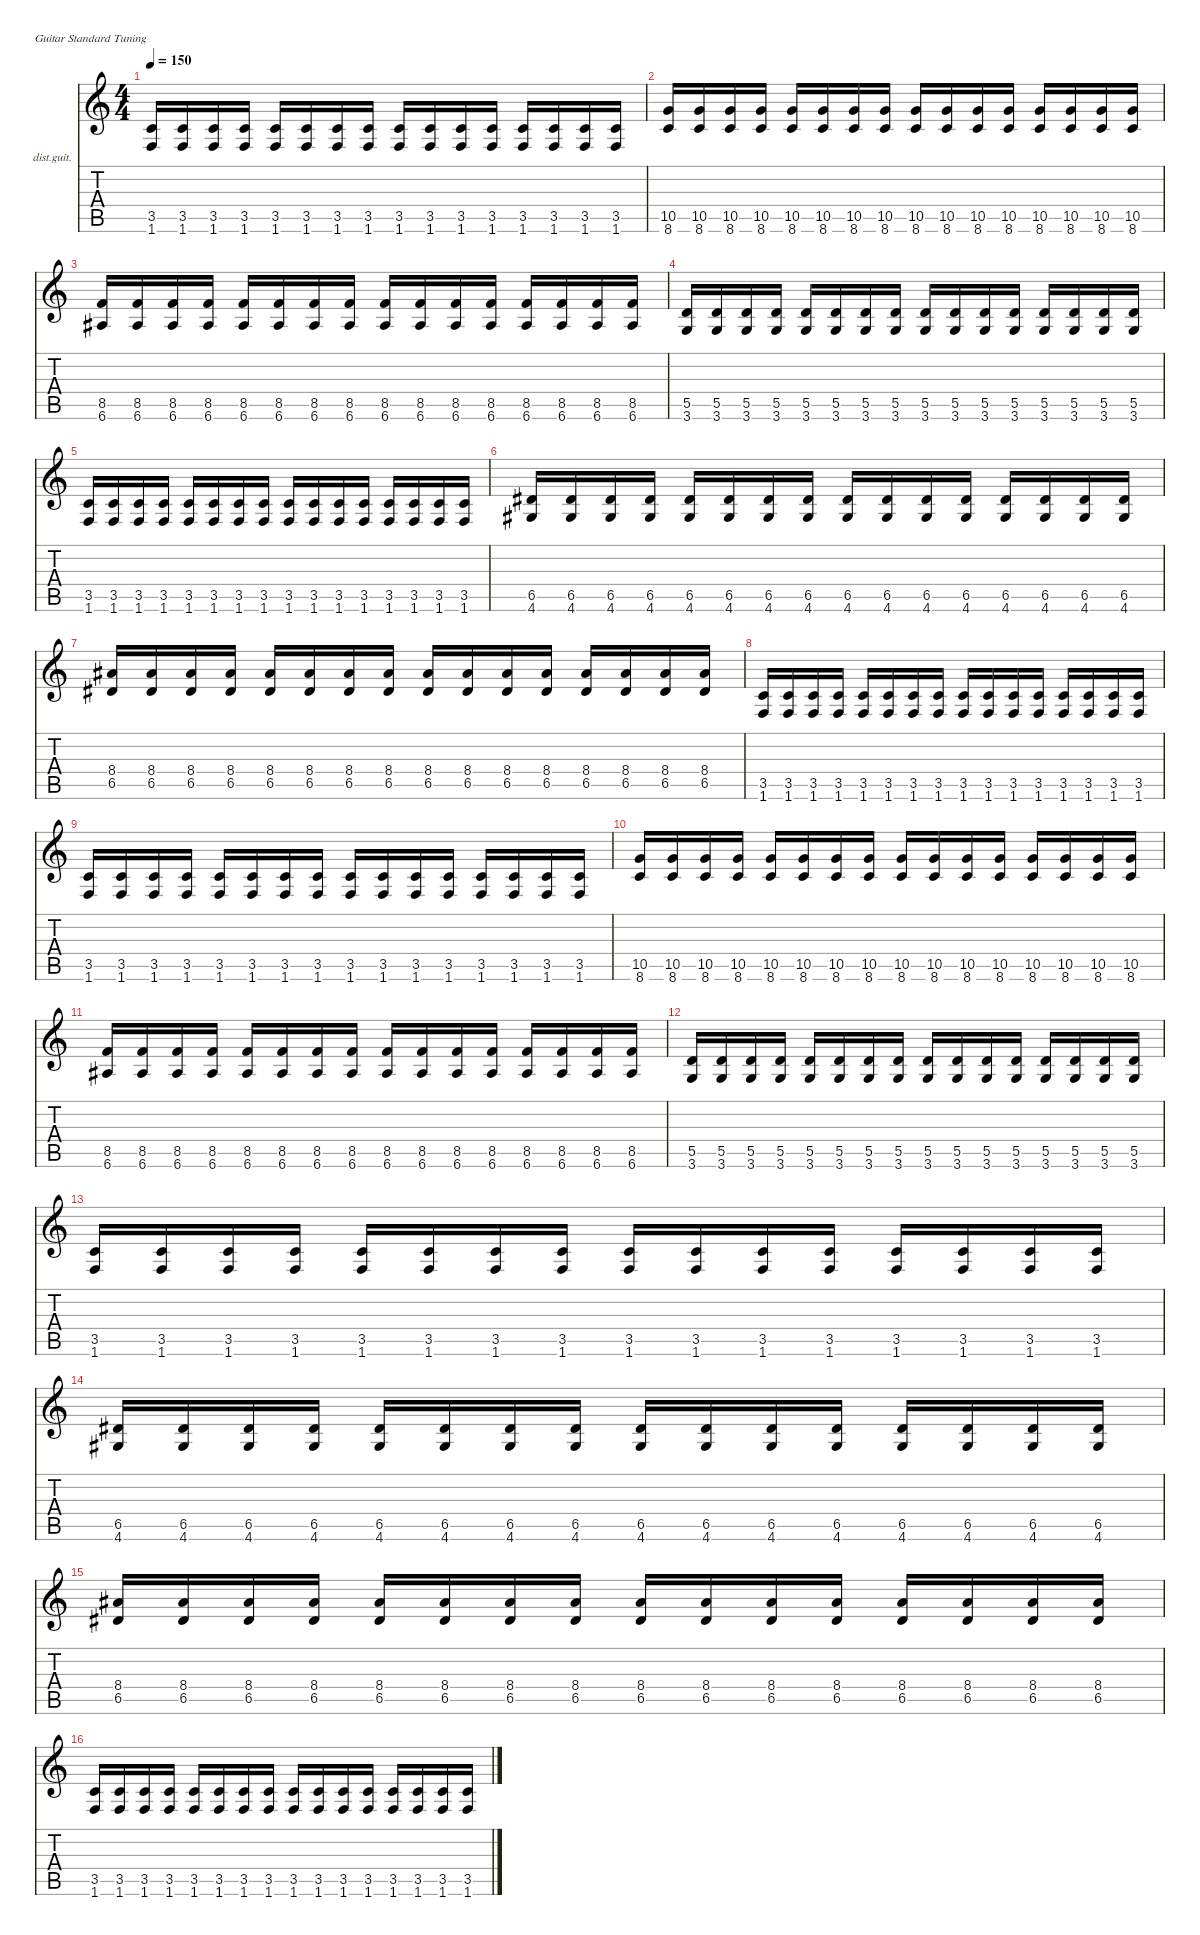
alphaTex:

\defaultSystemsLayout 4
\hideDynamics
\bracketExtendMode nobrackets
\firstSystemTrackNameOrientation horizontal
\otherSystemsTrackNameOrientation horizontal
\track ("Distortion Guitar" "dist.guit.") {mute instrument distortionguitar}
\staff {score tabs}
\tuning (E4 B3 G3 D3 A2 E2)
\ts (4 4)
\tempo 150
\clef g2
\ks c
(1.6 3.5).16{dy mf} (1.6 3.5).16 (1.6 3.5).16 (1.6 3.5).16 (1.6 3.5).16 (1.6 3.5).16 (1.6 3.5).16 (1.6 3.5).16 (1.6 3.5).16 (1.6 3.5).16 (1.6 3.5).16 (1.6 3.5).16 (1.6 3.5).16 (1.6 3.5).16 (1.6 3.5).16 (1.6 3.5).16 |
(10.5 8.6).16 (10.5 8.6).16 (10.5 8.6).16 (10.5 8.6).16 (10.5 8.6).16 (10.5 8.6).16 (10.5 8.6).16 (10.5 8.6).16 (10.5 8.6).16 (10.5 8.6).16 (10.5 8.6).16 (10.5 8.6).16 (10.5 8.6).16 (10.5 8.6).16 (10.5 8.6).16 (10.5 8.6).16 |
(8.5 6.6{acc #}).16 (6.6{acc #} 8.5).16 (6.6{acc #} 8.5).16 (6.6{acc #} 8.5).16 (6.6{acc #} 8.5).16 (6.6{acc #} 8.5).16 (6.6{acc #} 8.5).16 (6.6{acc #} 8.5).16 (6.6{acc #} 8.5).16 (6.6{acc #} 8.5).16 (6.6{acc #} 8.5).16 (6.6{acc #} 8.5).16 (6.6{acc #} 8.5).16 (6.6{acc #} 8.5).16 (6.6{acc #} 8.5).16 (6.6{acc #} 8.5).16 |
(3.6 5.5).16 (5.5 3.6).16 (5.5 3.6).16 (5.5 3.6).16 (5.5 3.6).16 (5.5 3.6).16 (5.5 3.6).16 (5.5 3.6).16 (3.6 5.5).16 (5.5 3.6).16 (5.5 3.6).16 (5.5 3.6).16 (5.5 3.6).16 (5.5 3.6).16 (5.5 3.6).16 (5.5 3.6).16 |
(1.6 3.5).16 (1.6 3.5).16 (1.6 3.5).16 (1.6 3.5).16 (1.6 3.5).16 (1.6 3.5).16 (1.6 3.5).16 (1.6 3.5).16 (1.6 3.5).16 (1.6 3.5).16 (1.6 3.5).16 (1.6 3.5).16 (1.6 3.5).16 (1.6 3.5).16 (1.6 3.5).16 (1.6 3.5).16 |
(4.6{acc #} 6.5{acc #}).16 (4.6{acc #} 6.5{acc #}).16 (4.6{acc #} 6.5{acc #}).16 (4.6{acc #} 6.5{acc #}).16 (4.6{acc #} 6.5{acc #}).16 (4.6{acc #} 6.5{acc #}).16 (4.6{acc #} 6.5{acc #}).16 (6.5{acc #} 4.6{acc #}).16 (4.6{acc #} 6.5{acc #}).16 (4.6{acc #} 6.5{acc #}).16 (4.6{acc #} 6.5{acc #}).16 (4.6{acc #} 6.5{acc #}).16 (4.6{acc #} 6.5{acc #}).16 (4.6{acc #} 6.5{acc #}).16 (4.6{acc #} 6.5{acc #}).16 (6.5{acc #} 4.6{acc #}).16 |
(6.5{acc #} 8.4{acc #}).16 (6.5{acc #} 8.4{acc #}).16 (6.5{acc #} 8.4{acc #}).16 (6.5{acc #} 8.4{acc #}).16 (6.5{acc #} 8.4{acc #}).16 (6.5{acc #} 8.4{acc #}).16 (6.5{acc #} 8.4{acc #}).16 (6.5{acc #} 8.4{acc #}).16 (6.5{acc #} 8.4{acc #}).16 (6.5{acc #} 8.4{acc #}).16 (6.5{acc #} 8.4{acc #}).16 (6.5{acc #} 8.4{acc #}).16 (6.5{acc #} 8.4{acc #}).16 (6.5{acc #} 8.4{acc #}).16 (6.5{acc #} 8.4{acc #}).16 (6.5{acc #} 8.4{acc #}).16 |
(1.6 3.5).16 (1.6 3.5).16 (1.6 3.5).16 (1.6 3.5).16 (1.6 3.5).16 (1.6 3.5).16 (1.6 3.5).16 (1.6 3.5).16 (1.6 3.5).16 (1.6 3.5).16 (1.6 3.5).16 (1.6 3.5).16 (1.6 3.5).16 (1.6 3.5).16 (1.6 3.5).16 (1.6 3.5).16 |
(1.6 3.5).16 (1.6 3.5).16 (1.6 3.5).16 (1.6 3.5).16 (1.6 3.5).16 (1.6 3.5).16 (1.6 3.5).16 (1.6 3.5).16 (1.6 3.5).16 (1.6 3.5).16 (1.6 3.5).16 (1.6 3.5).16 (1.6 3.5).16 (1.6 3.5).16 (1.6 3.5).16 (1.6 3.5).16 |
(10.5 8.6).16 (10.5 8.6).16 (10.5 8.6).16 (10.5 8.6).16 (10.5 8.6).16 (10.5 8.6).16 (10.5 8.6).16 (10.5 8.6).16 (10.5 8.6).16 (10.5 8.6).16 (10.5 8.6).16 (10.5 8.6).16 (10.5 8.6).16 (10.5 8.6).16 (10.5 8.6).16 (10.5 8.6).16 |
(8.5 6.6{acc #}).16 (6.6{acc #} 8.5).16 (6.6{acc #} 8.5).16 (6.6{acc #} 8.5).16 (6.6{acc #} 8.5).16 (6.6{acc #} 8.5).16 (6.6{acc #} 8.5).16 (6.6{acc #} 8.5).16 (6.6{acc #} 8.5).16 (6.6{acc #} 8.5).16 (6.6{acc #} 8.5).16 (6.6{acc #} 8.5).16 (6.6{acc #} 8.5).16 (6.6{acc #} 8.5).16 (6.6{acc #} 8.5).16 (6.6{acc #} 8.5).16 |
(3.6 5.5).16 (5.5 3.6).16 (5.5 3.6).16 (5.5 3.6).16 (5.5 3.6).16 (5.5 3.6).16 (5.5 3.6).16 (5.5 3.6).16 (3.6 5.5).16 (5.5 3.6).16 (5.5 3.6).16 (5.5 3.6).16 (5.5 3.6).16 (5.5 3.6).16 (5.5 3.6).16 (5.5 3.6).16 |
(1.6 3.5).16 (1.6 3.5).16 (1.6 3.5).16 (1.6 3.5).16 (1.6 3.5).16 (1.6 3.5).16 (1.6 3.5).16 (1.6 3.5).16 (1.6 3.5).16 (1.6 3.5).16 (1.6 3.5).16 (1.6 3.5).16 (1.6 3.5).16 (1.6 3.5).16 (1.6 3.5).16 (1.6 3.5).16 |
(4.6{acc #} 6.5{acc #}).16 (4.6{acc #} 6.5{acc #}).16 (4.6{acc #} 6.5{acc #}).16 (4.6{acc #} 6.5{acc #}).16 (4.6{acc #} 6.5{acc #}).16 (4.6{acc #} 6.5{acc #}).16 (4.6{acc #} 6.5{acc #}).16 (6.5{acc #} 4.6{acc #}).16 (4.6{acc #} 6.5{acc #}).16 (4.6{acc #} 6.5{acc #}).16 (4.6{acc #} 6.5{acc #}).16 (4.6{acc #} 6.5{acc #}).16 (4.6{acc #} 6.5{acc #}).16 (4.6{acc #} 6.5{acc #}).16 (4.6{acc #} 6.5{acc #}).16 (6.5{acc #} 4.6{acc #}).16 |
(6.5{acc #} 8.4{acc #}).16 (6.5{acc #} 8.4{acc #}).16 (6.5{acc #} 8.4{acc #}).16 (6.5{acc #} 8.4{acc #}).16 (6.5{acc #} 8.4{acc #}).16 (6.5{acc #} 8.4{acc #}).16 (6.5{acc #} 8.4{acc #}).16 (6.5{acc #} 8.4{acc #}).16 (6.5{acc #} 8.4{acc #}).16 (6.5{acc #} 8.4{acc #}).16 (6.5{acc #} 8.4{acc #}).16 (6.5{acc #} 8.4{acc #}).16 (6.5{acc #} 8.4{acc #}).16 (6.5{acc #} 8.4{acc #}).16 (6.5{acc #} 8.4{acc #}).16 (6.5{acc #} 8.4{acc #}).16 |
(1.6 3.5).16 (1.6 3.5).16 (1.6 3.5).16 (1.6 3.5).16 (1.6 3.5).16 (1.6 3.5).16 (1.6 3.5).16 (1.6 3.5).16 (1.6 3.5).16 (1.6 3.5).16 (1.6 3.5).16 (1.6 3.5).16 (1.6 3.5).16 (1.6 3.5).16 (1.6 3.5).16 (1.6 3.5).16
